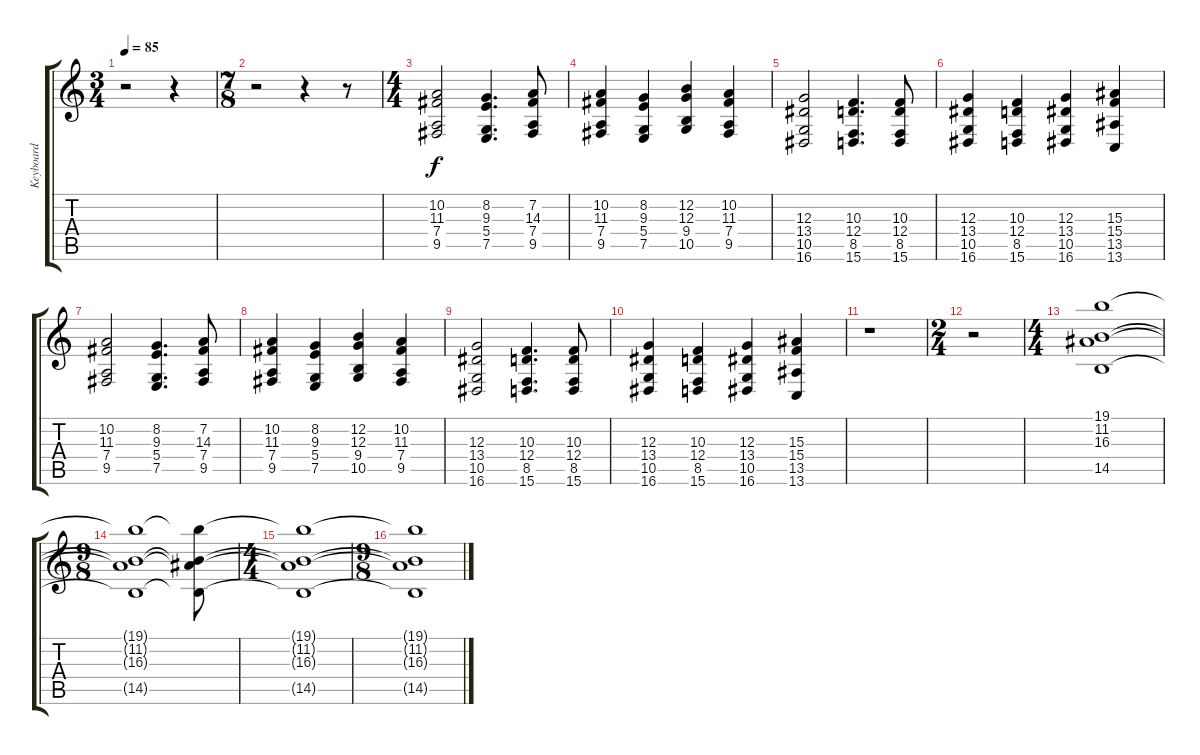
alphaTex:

\track ("Keyboard" "Keyboard") {instrument stringensemble1}
\staff {score tabs}
\tuning (E4 B3 G3 D3 A2 B1) {hide}
\ts (3 4)
\tempo 85
\clef g2
\ks c
r.2{dy f} r.4 |
\ts (7 8)
r.2 r.4 r.8 |
\ts (4 4)
(10.2 11.3 7.4 9.5).2 (8.2 9.3 5.4 7.5).4{d} (7.2 14.3 7.4 9.5).8 |
(10.2 11.3 7.4 9.5).4 (8.2 9.3 5.4 7.5).4 (12.2 12.3 9.4 10.5).4 (10.2 11.3 7.4 9.5).4 |
(12.3 13.4 10.5 16.6).2 (10.3 12.4 8.5 15.6).4{d} (10.3 12.4 8.5 15.6).8 |
(12.3 13.4 10.5 16.6).4 (10.3 12.4 8.5 15.6).4 (12.3 13.4 10.5 16.6).4 (15.3 15.4 13.5 13.6).4 |
(10.2 11.3 7.4 9.5).2 (8.2 9.3 5.4 7.5).4{d} (7.2 14.3 7.4 9.5).8 |
(10.2 11.3 7.4 9.5).4 (8.2 9.3 5.4 7.5).4 (12.2 12.3 9.4 10.5).4 (10.2 11.3 7.4 9.5).4 |
(12.3 13.4 10.5 16.6).2 (10.3 12.4 8.5 15.6).4{d} (10.3 12.4 8.5 15.6).8 |
(12.3 13.4 10.5 16.6).4 (10.3 12.4 8.5 15.6).4 (12.3 13.4 10.5 16.6).4 (15.3 15.4 13.5 13.6).4 |
r.1 |
\ts (2 4)
r.2 |
\ts (4 4)
(19.1 11.2 16.3 14.5).1{volume 16} |
\ts (9 8)
(19.1{t} 11.2{t} 16.3{t} 14.5{t}).1 (19.1{t} 11.2{t} 16.3{t} 14.5{t}).8 |
\ts (4 4)
(19.1{t} 11.2{t} 16.3{t} 14.5{t}).1 |
\ts (9 8)
(19.1{t} 11.2{t} 16.3{t} 14.5{t}).1
